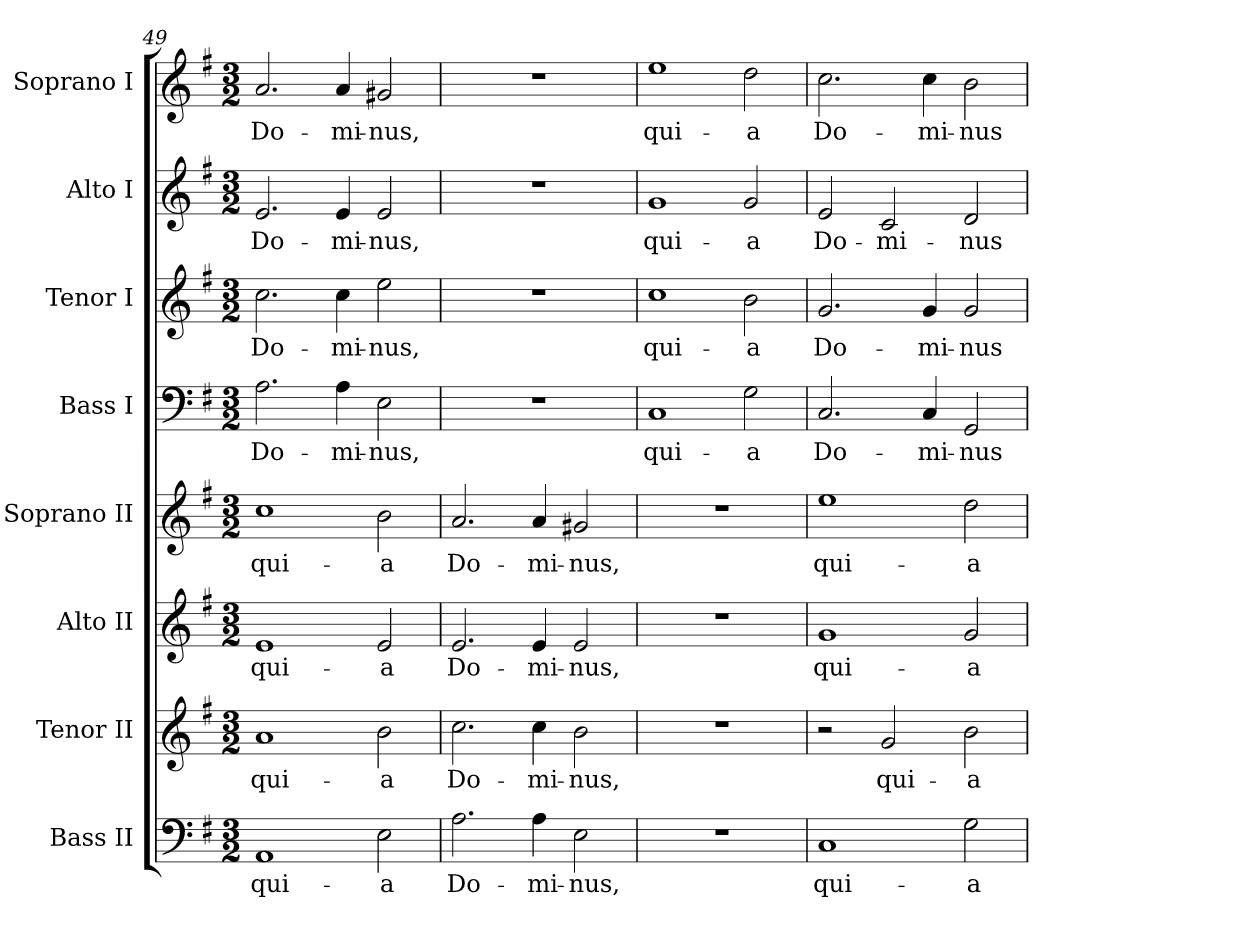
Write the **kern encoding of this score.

**kern	**text	**kern	**text	**kern	**text	**kern	**text	**kern	**text	**kern	**text	**kern	**text	**kern	**text
*part8	*part8	*part7	*part7	*part6	*part6	*part5	*part5	*part4	*part4	*part3	*part3	*part2	*part2	*part1	*part1
*staff8	*staff8	*staff7	*staff7	*staff6	*staff6	*staff5	*staff5	*staff4	*staff4	*staff3	*staff3	*staff2	*staff2	*staff1	*staff1
*I"Bass II	*	*I"Tenor II	*	*I"Alto II	*	*I"Soprano II	*	*I"Bass I	*	*I"Tenor I	*	*I"Alto I	*	*I"Soprano I	*
*I'B	*	*I'T	*	*I'A	*	*	*	*I'B	*	*I'T	*	*I'A	*	*	*
*clefF4	*	*clefG2	*	*clefG2	*	*clefG2	*	*clefF4	*	*clefG2	*	*clefG2	*	*clefG2	*
*	*	*ITrd7c12	*	*	*	*	*	*	*	*ITrd7c12	*	*	*	*	*
*k[f#]	*	*k[f#]	*	*k[f#]	*	*k[f#]	*	*k[f#]	*	*k[f#]	*	*k[f#]	*	*k[f#]	*
*G:	*	*G:	*	*G:	*	*G:	*	*G:	*	*G:	*	*G:	*	*G:	*
*M3/2	*	*M3/2	*	*M3/2	*	*M3/2	*	*M3/2	*	*M3/2	*	*M3/2	*	*M3/2	*
=49	=49	=49	=49	=49	=49	=49	=49	=49	=49	=49	=49	=49	=49	=49	=49
!	!LO:LY:b	!	!LO:LY:b	!	!LO:LY:b	!	!LO:LY:b	!	!LO:LY:b	!	!LO:LY:b	!	!LO:LY:b	!	!LO:LY:b
1AA	qui-	1A	qui-	1e	qui-	1cc	qui-	2.A\	Do-	2.c\	Do-	2.e/	Do-	2.a/	Do-
!	!	!	!	!	!	!	!	!	!LO:LY:b	!	!LO:LY:b	!	!LO:LY:b	!	!LO:LY:b
.	.	.	.	.	.	.	.	4A\	-mi-	4c\	-mi-	4e/	-mi-	4a/	-mi-
!	!LO:LY:b	!	!LO:LY:b	!	!LO:LY:b	!	!LO:LY:b	!	!LO:LY:b	!	!LO:LY:b	!	!LO:LY:b	!	!LO:LY:b
2E\	-a	2B\	-a	2e/	-a	2b\	-a	2E\	-nus,	2e\	-nus,	2e/	-nus,	2g#X/	-nus,
=50	=50	=50	=50	=50	=50	=50	=50	=50	=50	=50	=50	=50	=50	=50	=50
!	!LO:LY:b	!	!LO:LY:b	!	!LO:LY:b	!	!LO:LY:b	!LO:N:vis=1	!	!LO:N:vis=1	!	!LO:N:vis=1	!	!LO:N:vis=1	!
2.A\	Do-	2.c\	Do-	2.e/	Do-	2.a/	Do-	1.r	.	1.r	.	1.r	.	1.r	.
!	!LO:LY:b	!	!LO:LY:b	!	!LO:LY:b	!	!LO:LY:b	!	!	!	!	!	!	!	!
4A\	-mi-	4c\	-mi-	4e/	-mi-	4a/	-mi-	.	.	.	.	.	.	.	.
!	!LO:LY:b	!	!LO:LY:b	!	!LO:LY:b	!	!LO:LY:b	!	!	!	!	!	!	!	!
2E\	-nus,	2B\	-nus,	2e/	-nus,	2g#X/	-nus,	.	.	.	.	.	.	.	.
=51	=51	=51	=51	=51	=51	=51	=51	=51	=51	=51	=51	=51	=51	=51	=51
!LO:N:vis=1	!	!LO:N:vis=1	!	!LO:N:vis=1	!	!LO:N:vis=1	!	!	!LO:LY:b	!	!LO:LY:b	!	!LO:LY:b	!	!LO:LY:b
1.r	.	1.r	.	1.r	.	1.r	.	1C	qui-	1c	qui-	1g	qui-	1ee	qui-
!	!	!	!	!	!	!	!	!	!LO:LY:b	!	!LO:LY:b	!	!LO:LY:b	!	!LO:LY:b
.	.	.	.	.	.	.	.	2G\	-a	2B\	-a	2g/	-a	2dd\	-a
=52	=52	=52	=52	=52	=52	=52	=52	=52	=52	=52	=52	=52	=52	=52	=52
!	!LO:LY:b	!	!	!	!LO:LY:b	!	!LO:LY:b	!	!LO:LY:b	!	!LO:LY:b	!	!LO:LY:b	!	!LO:LY:b
1C	qui-	2r	.	1g	qui-	1ee	qui-	2.C/	Do-	2.G/	Do-	2e/	Do-	2.cc\	Do-
!	!	!	!LO:LY:b	!	!	!	!	!	!	!	!	!	!LO:LY:b	!	!
.	.	2G/	qui-	.	.	.	.	.	.	.	.	2c/	-mi-	.	.
!	!	!	!	!	!	!	!	!	!LO:LY:b	!	!LO:LY:b	!	!	!	!LO:LY:b
.	.	.	.	.	.	.	.	4C/	-mi-	4G/	-mi-	.	.	4cc\	-mi-
!	!LO:LY:b	!	!LO:LY:b	!	!LO:LY:b	!	!LO:LY:b	!	!LO:LY:b	!	!LO:LY:b	!	!LO:LY:b	!	!LO:LY:b
2G\	-a	2B\	-a	2g/	-a	2dd\	-a	2GG/	-nus	2G/	-nus	2d/	-nus	2b\	-nus
=	=	=	=	=	=	=	=	=	=	=	=	=	=	=	=
*-	*-	*-	*-	*-	*-	*-	*-	*-	*-	*-	*-	*-	*-	*-	*-
